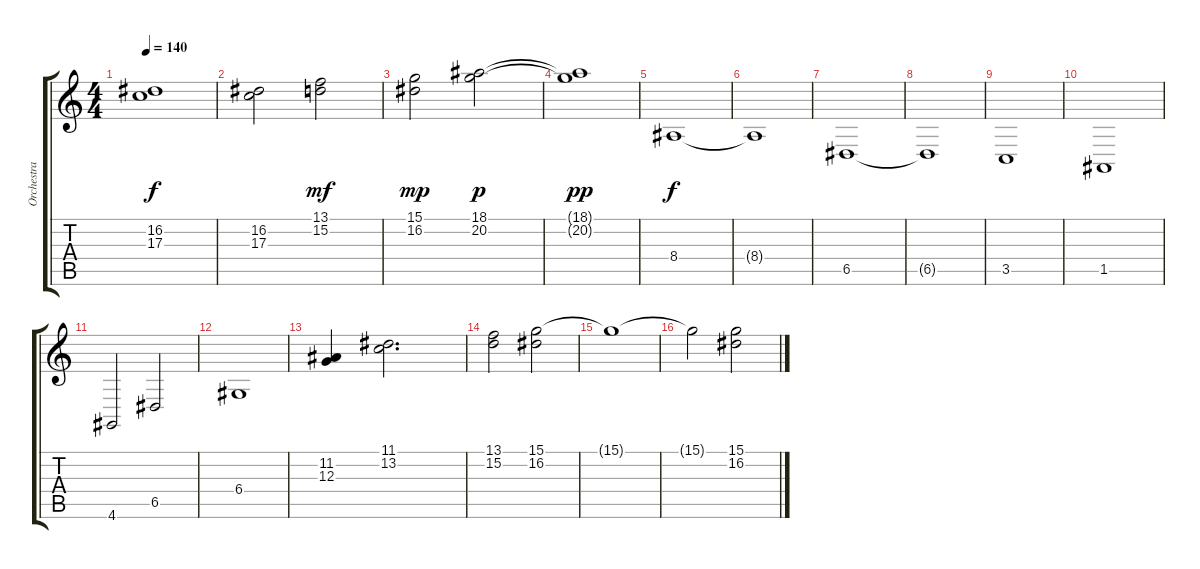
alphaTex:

\track ("Orchestra" "Orchestra") {instrument stringensemble1}
\staff {score tabs}
\tuning (E4 B3 G3 D3 A2 E2) {hide}
\ts (4 4)
\tempo 140
\clef g2
\ks c
(16.2 17.3).1{dy f} |
(16.2 17.3).2 (13.1 15.2).2{dy mf} |
(15.1 16.2).2{dy mp} (18.1 20.2).2{dy p} |
(18.1{t} 20.2{t}).1{dy pp} |
8.4.1{dy f} |
8.4{t}.1 |
6.5.1 |
6.5{t}.1 |
3.5.1 |
1.5.1 |
4.6.2 6.5.2 |
6.4.1 |
(11.2 12.3).4 (11.1 13.2).2{d} |
(13.1 15.2).2 (15.1 16.2).2 |
15.1{t}.1 |
15.1{t}.2 (15.1 16.2).2
